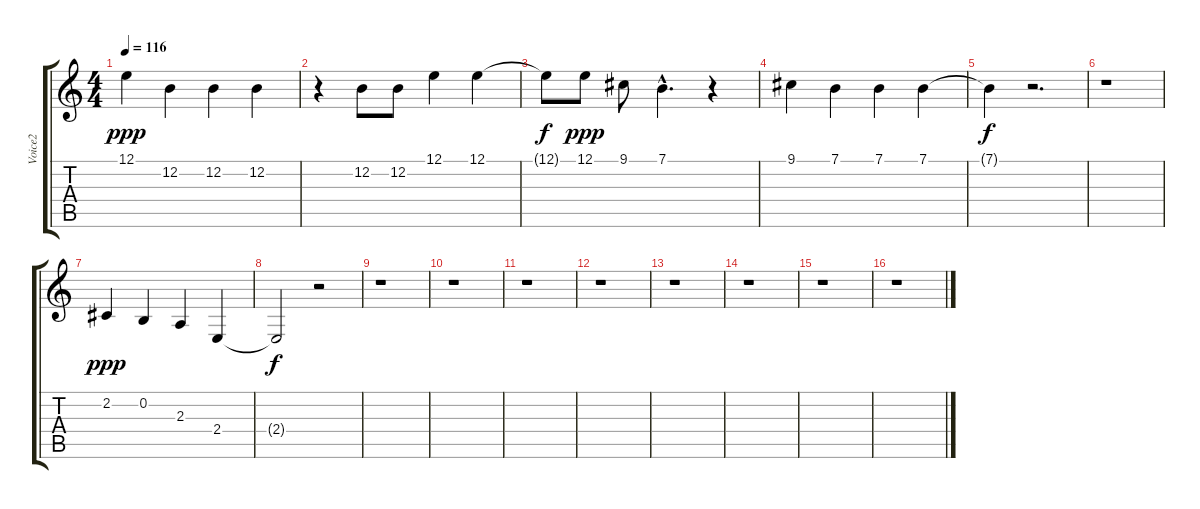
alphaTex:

\track ("Voice2" "Voice2") {instrument voiceoohs}
\staff {score tabs}
\tuning (E4 B3 G3 D3 A2 E2) {hide}
\ts (4 4)
\tempo 116
\clef g2
\ks c
12.1.4{dy ppp} 12.2.4 12.2.4 12.2.4 |
r.4 12.2.8 12.2.8 12.1.4 12.1.4 |
12.1{t}.8{dy f} 12.1.8{dy ppp} 9.1.8 7.1{hac}.4{d} r.4 |
9.1.4 7.1.4 7.1.4 7.1.4 |
7.1{t}.4{dy f} r.2{d} |
r.1 |
2.2.4{dy ppp} 0.2.4 2.3.4 2.4.4 |
2.4{t}.2{dy f} r.2 |
r.1 |
r.1 |
r.1 |
r.1 |
r.1 |
r.1 |
r.1 |
r.1
